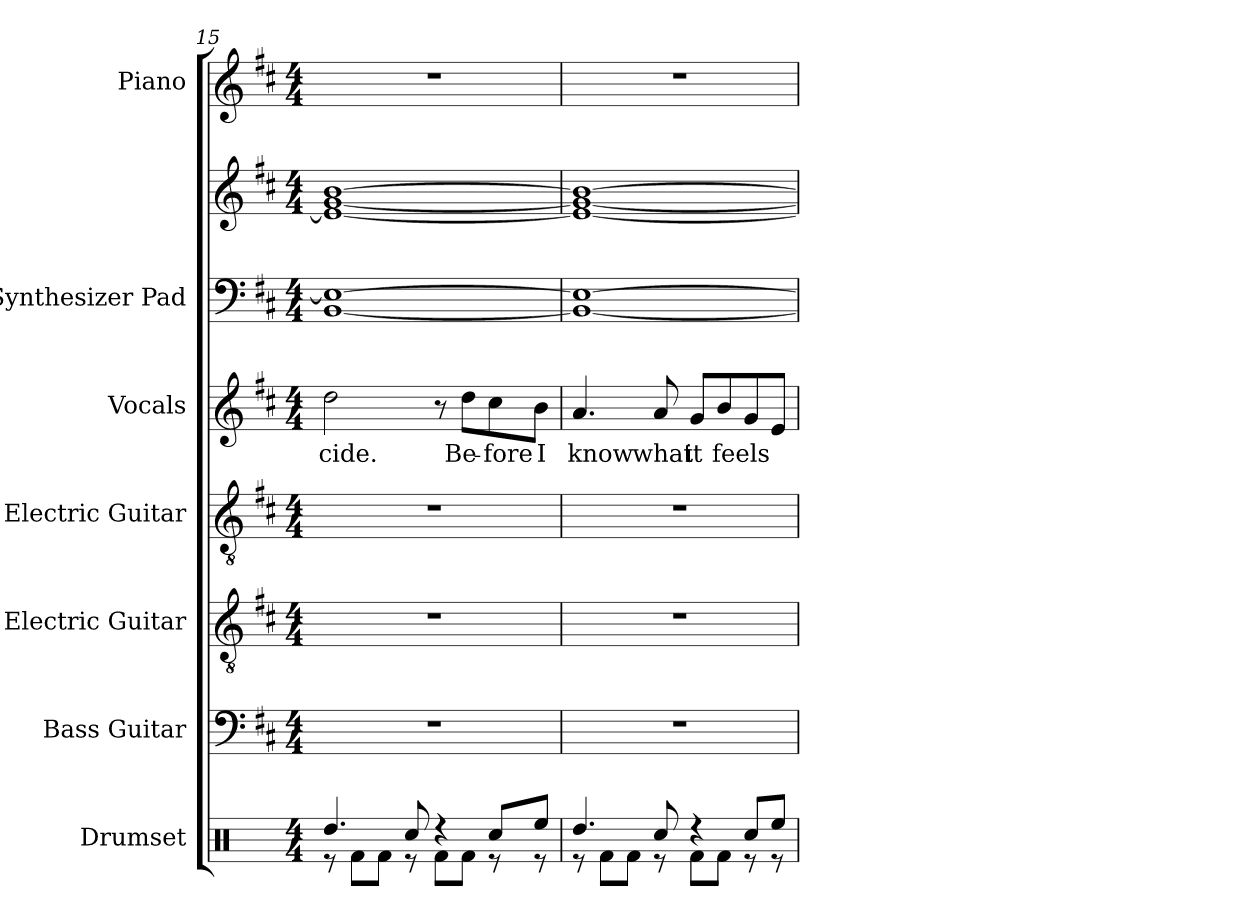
**kern	**kern	**kern	**kern	**kern	**text	**kern	**kern	**kern
*part7	*part6	*part5	*part4	*part3	*part3	*part2	*part2	*part1
*staff8	*staff7	*staff6	*staff5	*staff4	*staff4	*staff3	*staff2	*staff1
*I"Drumset	*I"Bass Guitar	*I"Electric Guitar	*I"Electric Guitar	*I"Vocals	*	*I"Synthesizer Pad	*	*I"Piano
*I'Drs.	*I'B. Guit.	*I'E. Guit.	*I'E. Guit.	*I'Voc.	*	*I'Syn.	*	*I'Pno.
*clefX	*clefF4	*clefGv2	*clefGv2	*clefG2	*	*clefF4	*clefG2	*clefG2
*	*ITrd7c12	*	*	*	*	*	*	*
*k[]	*k[f#c#]	*k[f#c#]	*k[f#c#]	*k[f#c#]	*	*k[f#c#]	*k[f#c#]	*k[f#c#]
*M4/4	*M4/4	*M4/4	*M4/4	*M4/4	*	*M4/4	*M4/4	*M4/4
=15	=15	=15	=15	=15	=15	=15	=15	=15
*^	*	*	*	*	*	*	*	*
!	!	!	!	!	!	!LO:LY:b	!	!	!
4.Rdd/	8r	1r	1r	1r	2dd\	-cide.	[1BB 1E_	1e_ [1g [1b	1r
.	8Rf\L	.	.	.	.	.	.	.	.
.	8Rf\J	.	.	.	.	.	.	.	.
8Rcc/	8r	.	.	.	.	.	.	.	.
4r	8Rf\L	.	.	.	8r	.	.	.	.
!	!	!	!	!	!	!LO:LY:b	!	!	!
.	8Rf\J	.	.	.	8dd\L	Be-	.	.	.
!	!	!	!	!	!	!LO:LY:b	!	!	!
8Rcc/L	8r	.	.	.	8cc#\	-fore	.	.	.
!	!	!	!	!	!	!LO:LY:b	!	!	!
8Ree/J	8r	.	.	.	8b\J	I	.	.	.
=16	=16	=16	=16	=16	=16	=16	=16	=16	=16
!	!	!	!	!	!	!LO:LY:b	!	!	!
4.Rdd/	8r	1r	1r	1r	4.a/	know	1BB_ 1E_	1e_ 1g_ 1b_	1r
.	8Rf\L	.	.	.	.	.	.	.	.
.	8Rf\J	.	.	.	.	.	.	.	.
!	!	!	!	!	!	!LO:LY:b	!	!	!
8Rcc/	8r	.	.	.	8a/	what	.	.	.
!	!	!	!	!	!	!LO:LY:b	!	!	!
4r	8Rf\L	.	.	.	8g/L	it	.	.	.
!	!	!	!	!	!	!LO:LY:b	!	!	!
.	8Rf\J	.	.	.	8b/	feels	.	.	.
8Rcc/L	8r	.	.	.	8g/	.	.	.	.
8Ree/J	8r	.	.	.	8e/J	.	.	.	.
*v	*v	*	*	*	*	*	*	*	*
=	=	=	=	=	=	=	=	=
*-	*-	*-	*-	*-	*-	*-	*-	*-
